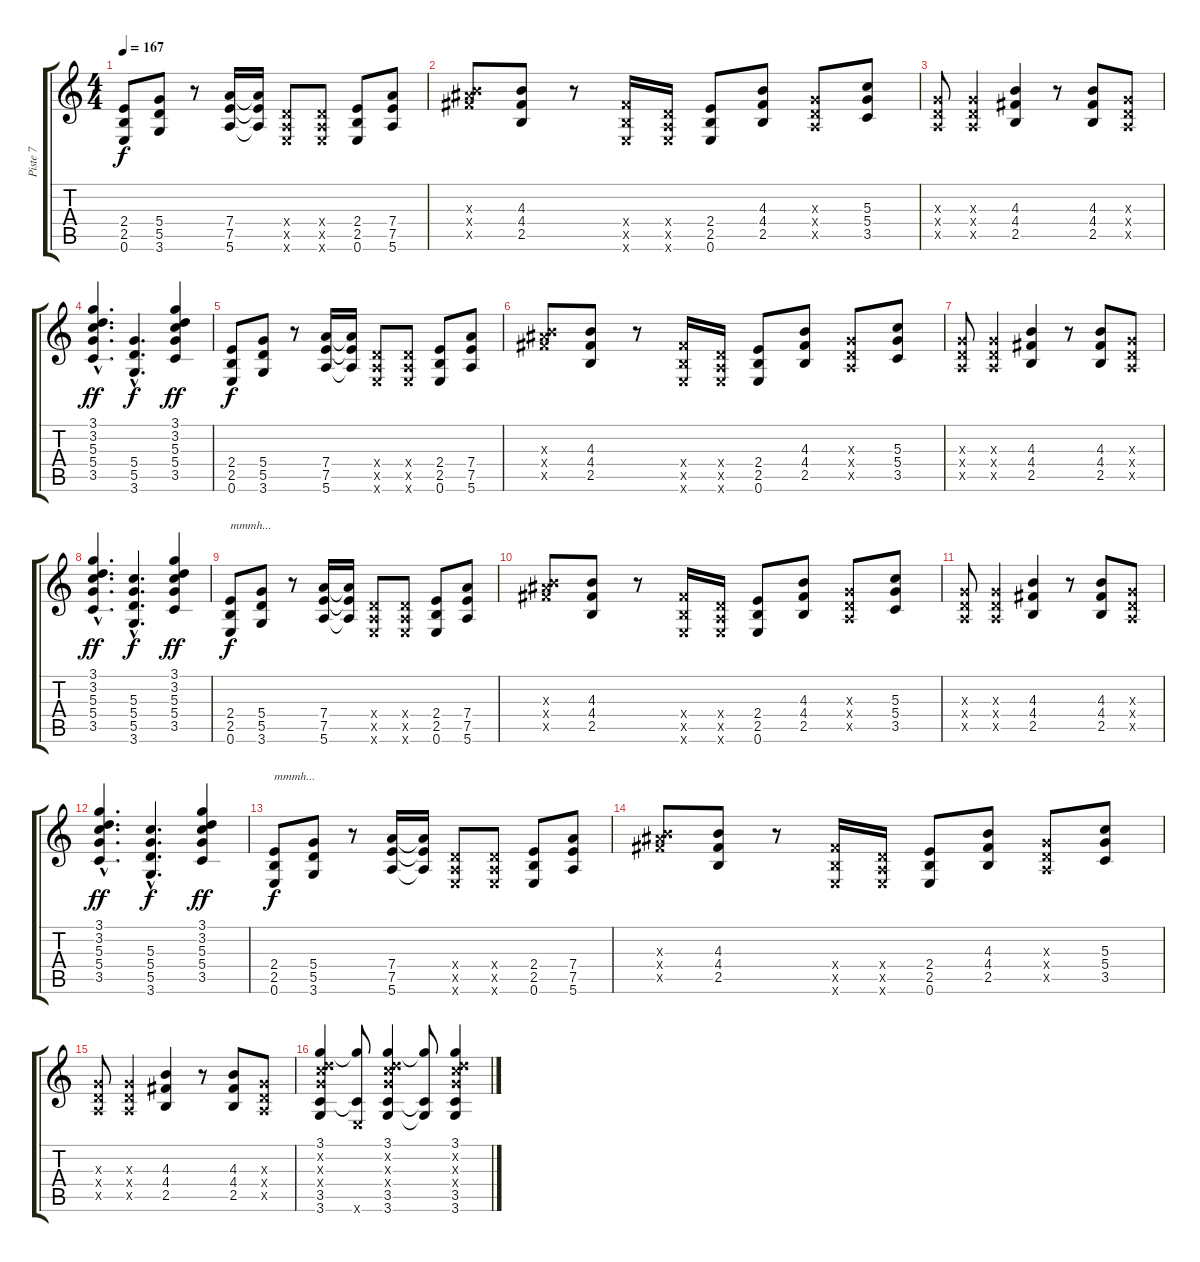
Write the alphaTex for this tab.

\track ("Piste 7" "Piste 7") {instrument overdrivenguitar}
\staff {score tabs}
\tuning (E4 B3 G3 D3 A2 E2) {hide}
\ts (4 4)
\tempo 167
\clef g2
\ks c
(2.4 2.5 0.6).8{dy f volume 10} (5.4 5.5 3.6).8 r.8 (7.4 7.5 5.6).16 (7.4{t} 7.5{t} 5.6{t}).16 (0.4{x} 0.5{x} 0.6{x}).8 (0.4{x} 0.5{x} 0.6{x}).8 (2.4 2.5 0.6).8 (7.4 7.5 5.6).8 |
(3.3{x} 9.4{x} 9.5{x}).8 (4.3 4.4 2.5).8 r.8 (4.4{x} 2.5{x} 0.6{x}).16 (0.4{x} 0.5{x} 0.6{x}).16 (2.4 2.5 0.6).8 (4.3 4.4 2.5).8 (0.3{x} 0.4{x} 0.5{x}).8 (5.3 5.4 3.5).8 |
(0.3{x} 0.4{x} 0.5{x}).8 (0.3{x} 0.4{x} 0.5{x}).4 (4.3 4.4 2.5).4 r.8 (4.3 4.4 2.5).8 (0.3{x} 0.4{x} 0.5{x}).8 |
(3.1{hac} 3.2{hac} 5.3{hac} 5.4{hac} 3.5{hac}).4{d dy ff} (5.4{hac} 5.5{hac} 3.6{hac}).4{d dy f} (3.1 3.2 5.3 5.4 3.5).4{dy ff} |
(2.4 2.5 0.6).8{dy f} (5.4 5.5 3.6).8 r.8 (7.4 7.5 5.6).16 (7.4{t} 7.5{t} 5.6{t}).16 (0.4{x} 0.5{x} 0.6{x}).8 (0.4{x} 0.5{x} 0.6{x}).8 (2.4 2.5 0.6).8 (7.4 7.5 5.6).8 |
(3.3{x} 9.4{x} 9.5{x}).8 (4.3 4.4 2.5).8 r.8 (4.4{x} 2.5{x} 0.6{x}).16 (0.4{x} 0.5{x} 0.6{x}).16 (2.4 2.5 0.6).8 (4.3 4.4 2.5).8 (0.3{x} 0.4{x} 0.5{x}).8 (5.3 5.4 3.5).8 |
(0.3{x} 0.4{x} 0.5{x}).8 (0.3{x} 0.4{x} 0.5{x}).4 (4.3 4.4 2.5).4 r.8 (4.3 4.4 2.5).8 (0.3{x} 0.4{x} 0.5{x}).8 |
(3.1{hac} 3.2{hac} 5.3{hac} 5.4{hac} 3.5{hac}).4{d dy ff} (5.3{hac} 5.4{hac} 5.5{hac} 3.6{hac}).4{d dy f} (3.1 3.2 5.3 5.4 3.5).4{dy ff} |
(2.4 2.5 0.6).8{txt "mmmh..." dy f} (5.4 5.5 3.6).8 r.8 (7.4 7.5 5.6).16 (7.4{t} 7.5{t} 5.6{t}).16 (0.4{x} 0.5{x} 0.6{x}).8 (0.4{x} 0.5{x} 0.6{x}).8 (2.4 2.5 0.6).8 (7.4 7.5 5.6).8 |
(3.3{x} 9.4{x} 9.5{x}).8 (4.3 4.4 2.5).8 r.8 (4.4{x} 2.5{x} 0.6{x}).16 (0.4{x} 0.5{x} 0.6{x}).16 (2.4 2.5 0.6).8 (4.3 4.4 2.5).8 (0.3{x} 0.4{x} 0.5{x}).8 (5.3 5.4 3.5).8 |
(0.3{x} 0.4{x} 0.5{x}).8 (0.3{x} 0.4{x} 0.5{x}).4 (4.3 4.4 2.5).4 r.8 (4.3 4.4 2.5).8 (0.3{x} 0.4{x} 0.5{x}).8 |
(3.1{hac} 3.2{hac} 5.3{hac} 5.4{hac} 3.5{hac}).4{d dy ff} (5.3{hac} 5.4{hac} 5.5{hac} 3.6{hac}).4{d dy f} (3.1 3.2 5.3 5.4 3.5).4{dy ff} |
(2.4 2.5 0.6).8{txt "mmmh..." dy f volume 10} (5.4 5.5 3.6).8 r.8 (7.4 7.5 5.6).16 (7.4{t} 7.5{t} 5.6{t}).16 (0.4{x} 0.5{x} 0.6{x}).8 (0.4{x} 0.5{x} 0.6{x}).8 (2.4 2.5 0.6).8 (7.4 7.5 5.6).8 |
(3.3{x} 9.4{x} 9.5{x}).8 (4.3 4.4 2.5).8 r.8 (4.4{x} 2.5{x} 0.6{x}).16 (0.4{x} 0.5{x} 0.6{x}).16 (2.4 2.5 0.6).8 (4.3 4.4 2.5).8 (0.3{x} 0.4{x} 0.5{x}).8 (5.3 5.4 3.5).8 |
(0.3{x} 0.4{x} 0.5{x}).8 (0.3{x} 0.4{x} 0.5{x}).4 (4.3 4.4 2.5).4 r.8 (4.3 4.4 2.5).8 (0.3{x} 0.4{x} 0.5{x}).8 |
(3.1 3.2{x} 5.3{x} 5.4{x} 3.5 3.6).4 (3.1{t} 3.5{t} 0.6{x}).8 (3.1 3.2{x} 5.3{x} 5.4{x} 3.5 3.6).4 (3.1{t} 3.5{t} 3.6{t}).8 (3.1 3.2{x} 5.3{x} 5.4{x} 3.5 3.6).4
